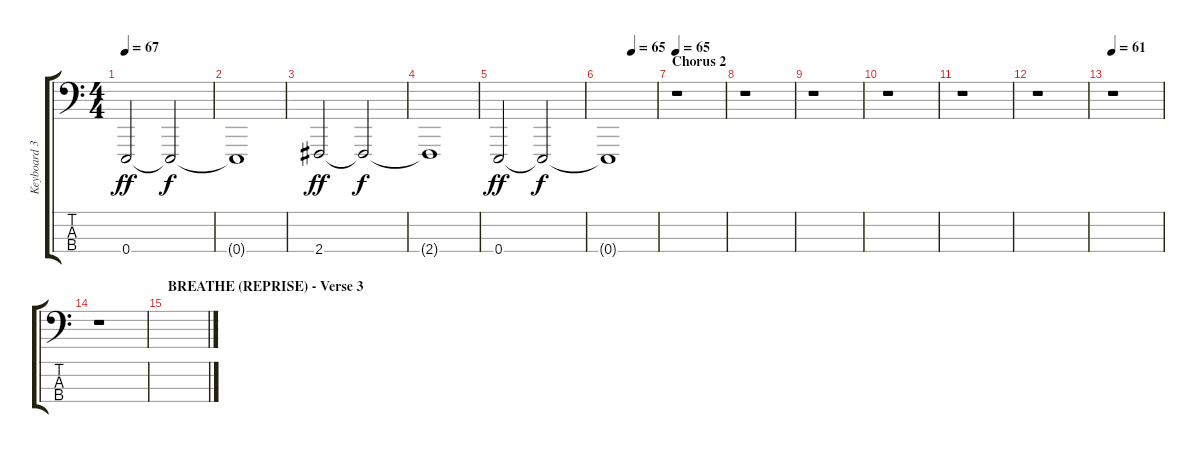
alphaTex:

\track ("Keyboard 3 (Rick)" "Keyboard 3") {instrument lead2sawtooth}
\staff {score tabs}
\tuning (G2 D2 A1 E1) {hide}
\ts (4 4)
\tempo 67
\clef f4
\ks c
0.4.2{dy ff volume 8} 0.4{t}.2{dy f volume 0} |
0.4{t}.1 |
2.4.2{dy ff volume 8} 2.4{t}.2{dy f volume 0} |
2.4{t}.1 |
0.4.2{dy ff volume 8} 0.4{t}.2{dy f volume 0} |
\tempo (65 0.5)
0.4{t}.1 |
\section ("" "Chorus 2")
\tempo 65
r.1 |
r.1 |
r.1 |
r.1 |
r.1 |
r.1 |
\tempo 61
r.1 |
r.1 |
\section ("" "BREATHE (REPRISE) - Verse 3")
